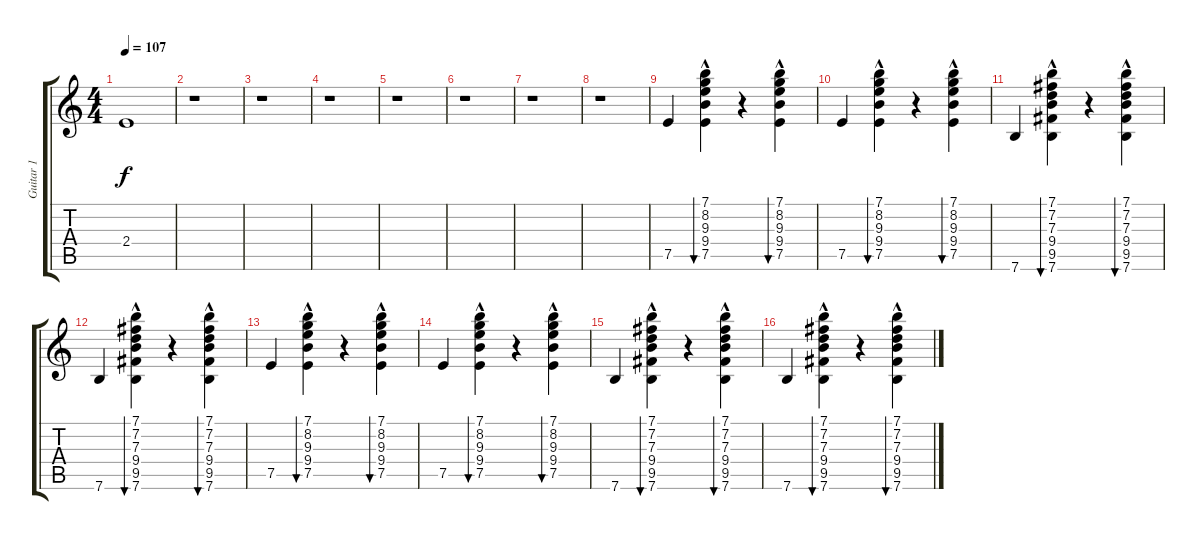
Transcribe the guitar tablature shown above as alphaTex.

\track ("Guitar 1" "Guitar 1") {instrument electricguitarjazz}
\staff {score tabs}
\tuning (E4 B3 G3 D3 A2 E2) {hide}
\ts (4 4)
\tempo 107
\clef g2
\ks c
2.4.1{dy f} |
r.1 |
r.1 |
r.1 |
r.1 |
r.1 |
r.1 |
r.1 |
7.5.4 (7.1{hac} 8.2{hac} 9.3{hac} 9.4{hac} 7.5{hac}).4{bu 30} r.4 (7.1{hac} 8.2{hac} 9.3{hac} 9.4{hac} 7.5{hac}).4{bu 30} |
7.5.4 (7.1{hac} 8.2{hac} 9.3{hac} 9.4{hac} 7.5{hac}).4{bu 30} r.4 (7.1{hac} 8.2{hac} 9.3{hac} 9.4{hac} 7.5{hac}).4{bu 30} |
7.6.4 (7.1{hac} 7.2{hac} 7.3{hac} 9.4{hac} 9.5{hac} 7.6{hac}).4{bu 30} r.4 (7.1{hac} 7.2{hac} 7.3{hac} 9.4{hac} 9.5{hac} 7.6{hac}).4{bu 30} |
7.6.4 (7.1{hac} 7.2{hac} 7.3{hac} 9.4{hac} 9.5{hac} 7.6{hac}).4{bu 30} r.4 (7.1{hac} 7.2{hac} 7.3{hac} 9.4{hac} 9.5{hac} 7.6{hac}).4{bu 30} |
7.5.4 (7.1{hac} 8.2{hac} 9.3{hac} 9.4{hac} 7.5{hac}).4{bu 30} r.4 (7.1{hac} 8.2{hac} 9.3{hac} 9.4{hac} 7.5{hac}).4{bu 30} |
7.5.4 (7.1{hac} 8.2{hac} 9.3{hac} 9.4{hac} 7.5{hac}).4{bu 30} r.4 (7.1{hac} 8.2{hac} 9.3{hac} 9.4{hac} 7.5{hac}).4{bu 30} |
7.6.4 (7.1{hac} 7.2{hac} 7.3{hac} 9.4{hac} 9.5{hac} 7.6{hac}).4{bu 30} r.4 (7.1{hac} 7.2{hac} 7.3{hac} 9.4{hac} 9.5{hac} 7.6{hac}).4{bu 30} |
7.6.4 (7.1{hac} 7.2{hac} 7.3{hac} 9.4{hac} 9.5{hac} 7.6{hac}).4{bu 30} r.4 (7.1{hac} 7.2{hac} 7.3{hac} 9.4{hac} 9.5{hac} 7.6{hac}).4{bu 30}
